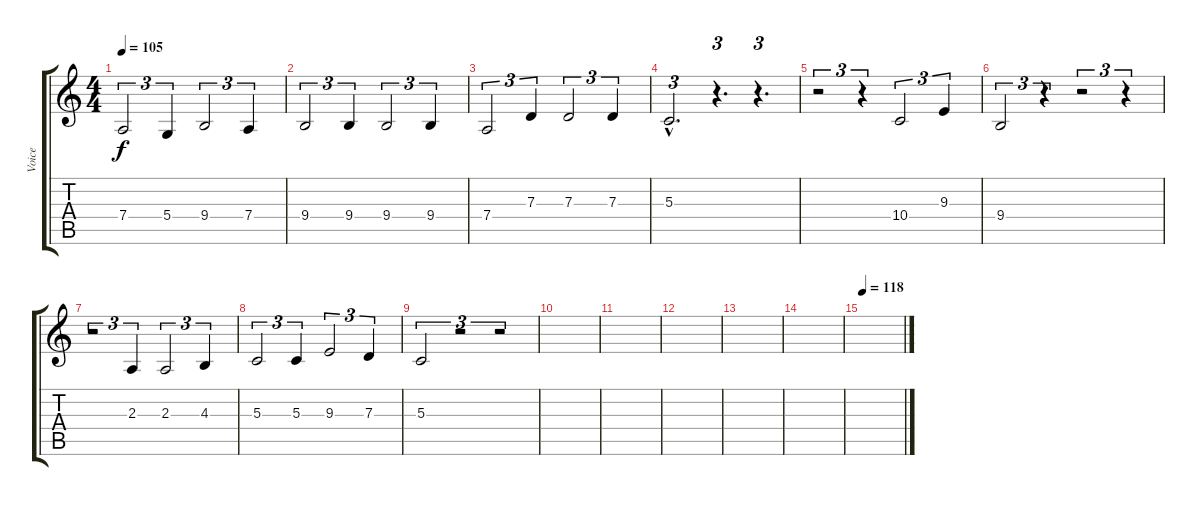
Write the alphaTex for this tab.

\track ("Voice" "Voice") {instrument pad4choir}
\staff {score tabs}
\tuning (E4 B3 G3 D3 A2 E2) {hide}
\ts (4 4)
\tempo 105
\clef g2
\ks c
7.4.2{tu (3 2) dy f} 5.4.4{tu (3 2)} 9.4.2{tu (3 2)} 7.4.4{tu (3 2)} |
9.4.2{tu (3 2)} 9.4.4{tu (3 2)} 9.4.2{tu (3 2)} 9.4.4{tu (3 2)} |
7.4.2{tu (3 2)} 7.3.4{tu (3 2)} 7.3.2{tu (3 2)} 7.3.4{tu (3 2)} |
5.3{hac}.2{d tu (3 2)} r.4{d tu (3 2)} r.4{d tu (3 2)} |
r.2{tu (3 2)} r.4{tu (3 2)} 10.4.2{tu (3 2)} 9.3.4{tu (3 2)} |
9.4.2{tu (3 2)} r.4{tu (3 2)} r.2{tu (3 2)} r.4{tu (3 2)} |
r.2{tu (3 2) volume 10} 2.3.4{tu (3 2)} 2.3.2{tu (3 2)} 4.3.4{tu (3 2)} |
5.3.2{tu (3 2)} 5.3.4{tu (3 2)} 9.3.2{tu (3 2)} 7.3.4{tu (3 2)} |
5.3.2{tu (3 2)} r.2{tu (3 2)} r.2{tu (3 2)} |
|
|
|
|
|
\tempo 118
